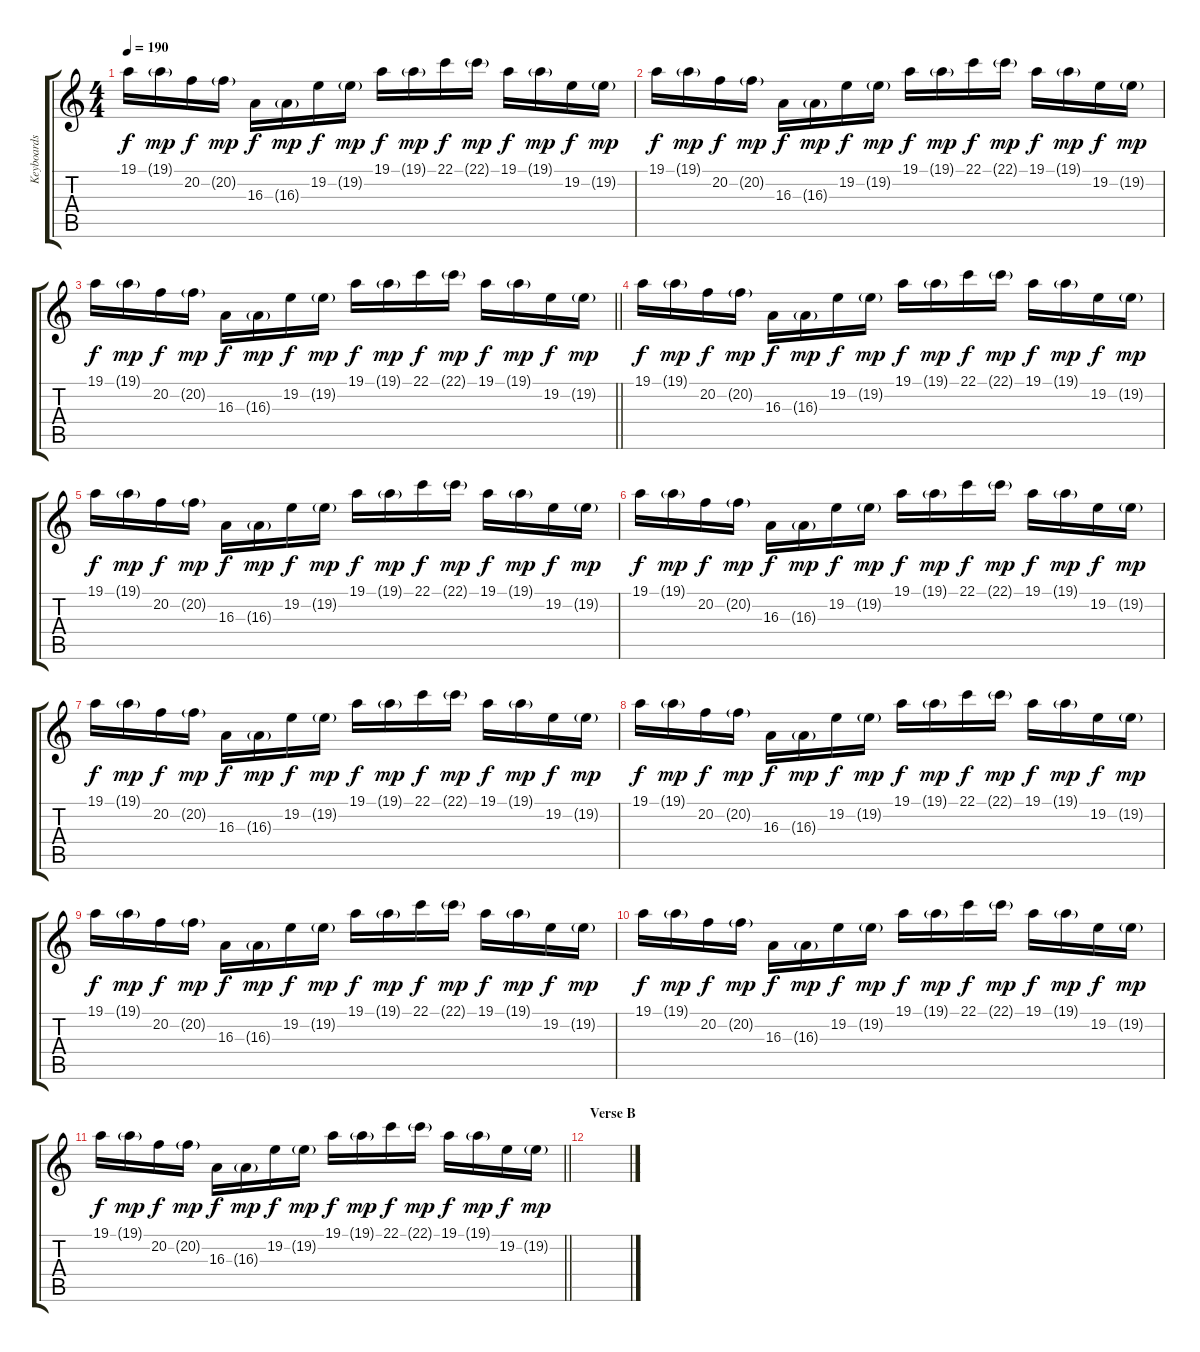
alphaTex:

\track ("Keyboards II" "Keyboards ") {instrument lead8bassandlead}
\staff {score tabs}
\tuning (D4 A3 F3 C3 G2 D2) {hide}
\ts (4 4)
\tempo 190
\clef g2
\ks c
19.1.16{dy f balance 0} 19.1{g}.16{dy mp} 20.2.16{dy f} 20.2{g}.16{dy mp} 16.3.16{dy f} 16.3{g}.16{dy mp} 19.2.16{dy f} 19.2{g}.16{dy mp} 19.1.16{dy f} 19.1{g}.16{dy mp} 22.1.16{dy f} 22.1{g}.16{dy mp} 19.1.16{dy f} 19.1{g}.16{dy mp} 19.2.16{dy f} 19.2{g}.16{dy mp} |
19.1.16{dy f balance 16} 19.1{g}.16{dy mp} 20.2.16{dy f} 20.2{g}.16{dy mp} 16.3.16{dy f} 16.3{g}.16{dy mp} 19.2.16{dy f} 19.2{g}.16{dy mp} 19.1.16{dy f} 19.1{g}.16{dy mp} 22.1.16{dy f} 22.1{g}.16{dy mp} 19.1.16{dy f} 19.1{g}.16{dy mp} 19.2.16{dy f} 19.2{g}.16{dy mp} |
\barLineRight lightlight
19.1.16{dy f balance 0} 19.1{g}.16{dy mp} 20.2.16{dy f} 20.2{g}.16{dy mp} 16.3.16{dy f} 16.3{g}.16{dy mp} 19.2.16{dy f} 19.2{g}.16{dy mp} 19.1.16{dy f} 19.1{g}.16{dy mp} 22.1.16{dy f} 22.1{g}.16{dy mp} 19.1.16{dy f} 19.1{g}.16{dy mp} 19.2.16{dy f} 19.2{g}.16{dy mp} |
\section ("" "")
19.1.16{dy f balance 16} 19.1{g}.16{dy mp} 20.2.16{dy f} 20.2{g}.16{dy mp} 16.3.16{dy f} 16.3{g}.16{dy mp} 19.2.16{dy f} 19.2{g}.16{dy mp} 19.1.16{dy f} 19.1{g}.16{dy mp} 22.1.16{dy f} 22.1{g}.16{dy mp} 19.1.16{dy f} 19.1{g}.16{dy mp} 19.2.16{dy f} 19.2{g}.16{dy mp} |
19.1.16{dy f balance 0} 19.1{g}.16{dy mp} 20.2.16{dy f} 20.2{g}.16{dy mp} 16.3.16{dy f} 16.3{g}.16{dy mp} 19.2.16{dy f} 19.2{g}.16{dy mp} 19.1.16{dy f} 19.1{g}.16{dy mp} 22.1.16{dy f} 22.1{g}.16{dy mp} 19.1.16{dy f} 19.1{g}.16{dy mp} 19.2.16{dy f} 19.2{g}.16{dy mp} |
19.1.16{dy f balance 16} 19.1{g}.16{dy mp} 20.2.16{dy f} 20.2{g}.16{dy mp} 16.3.16{dy f} 16.3{g}.16{dy mp} 19.2.16{dy f} 19.2{g}.16{dy mp} 19.1.16{dy f} 19.1{g}.16{dy mp} 22.1.16{dy f} 22.1{g}.16{dy mp} 19.1.16{dy f} 19.1{g}.16{dy mp} 19.2.16{dy f} 19.2{g}.16{dy mp} |
19.1.16{dy f balance 0} 19.1{g}.16{dy mp} 20.2.16{dy f} 20.2{g}.16{dy mp} 16.3.16{dy f} 16.3{g}.16{dy mp} 19.2.16{dy f} 19.2{g}.16{dy mp} 19.1.16{dy f} 19.1{g}.16{dy mp} 22.1.16{dy f} 22.1{g}.16{dy mp} 19.1.16{dy f} 19.1{g}.16{dy mp} 19.2.16{dy f} 19.2{g}.16{dy mp} |
19.1.16{dy f balance 16} 19.1{g}.16{dy mp} 20.2.16{dy f} 20.2{g}.16{dy mp} 16.3.16{dy f} 16.3{g}.16{dy mp} 19.2.16{dy f} 19.2{g}.16{dy mp} 19.1.16{dy f} 19.1{g}.16{dy mp} 22.1.16{dy f} 22.1{g}.16{dy mp} 19.1.16{dy f} 19.1{g}.16{dy mp} 19.2.16{dy f} 19.2{g}.16{dy mp} |
19.1.16{dy f balance 0} 19.1{g}.16{dy mp} 20.2.16{dy f} 20.2{g}.16{dy mp} 16.3.16{dy f} 16.3{g}.16{dy mp} 19.2.16{dy f} 19.2{g}.16{dy mp} 19.1.16{dy f} 19.1{g}.16{dy mp} 22.1.16{dy f} 22.1{g}.16{dy mp} 19.1.16{dy f} 19.1{g}.16{dy mp} 19.2.16{dy f} 19.2{g}.16{dy mp} |
19.1.16{dy f balance 16} 19.1{g}.16{dy mp} 20.2.16{dy f} 20.2{g}.16{dy mp} 16.3.16{dy f} 16.3{g}.16{dy mp} 19.2.16{dy f} 19.2{g}.16{dy mp} 19.1.16{dy f} 19.1{g}.16{dy mp} 22.1.16{dy f} 22.1{g}.16{dy mp} 19.1.16{dy f} 19.1{g}.16{dy mp} 19.2.16{dy f} 19.2{g}.16{dy mp} |
\barLineRight lightlight
19.1.16{dy f balance 0} 19.1{g}.16{dy mp} 20.2.16{dy f} 20.2{g}.16{dy mp} 16.3.16{dy f} 16.3{g}.16{dy mp} 19.2.16{dy f} 19.2{g}.16{dy mp} 19.1.16{dy f} 19.1{g}.16{dy mp} 22.1.16{dy f} 22.1{g}.16{dy mp} 19.1.16{dy f} 19.1{g}.16{dy mp} 19.2.16{dy f} 19.2{g}.16{dy mp} |
\section ("" "Verse B")
